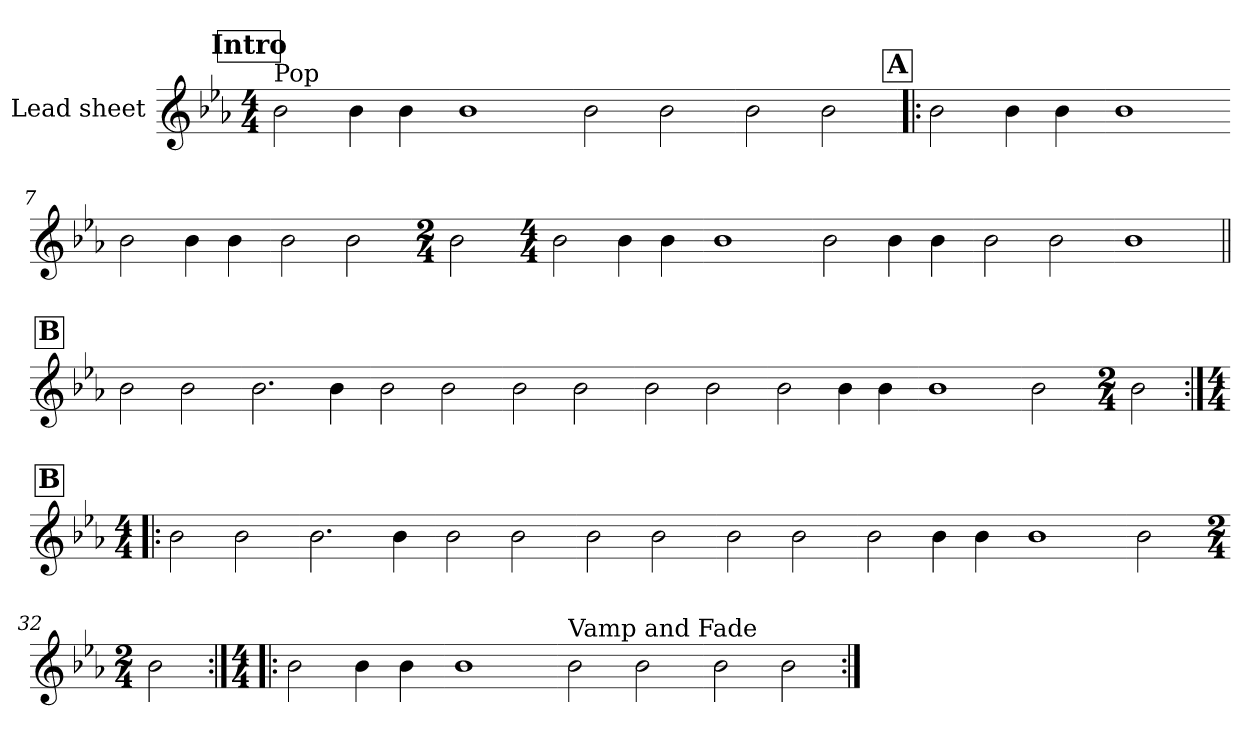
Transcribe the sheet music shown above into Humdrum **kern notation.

**kern
*part1
*staff1
*I"Lead sheet
*clefG2
*k[b-e-a-]
*E-:
*M4/4
*MM66
!!LO:REH:place=s1:a:t=Intro
=1||
!LO:TX:a:t=Pop
2b-
4b-
4b-
=2-
1b-
=3-
2b-
2b-
=4-
2b-
2b-
!!LO:LB:g=z
!!LO:REH:place=s1:a:t=A
=5!|:
2b-
4b-
4b-
=6-
1b-
=7-
2b-
4b-
4b-
=8-
2b-
2b-
!!LO:LB:g=z
=9-
*M2/4
2b-
=10-
*M4/4
2b-
4b-
4b-
=11-
1b-
=12-
2b-
4b-
4b-
!!LO:LB:g=z
=13-
2b-
2b-
=14-
1b-
!!LO:LB:g=z
!!LO:REH:place=s1:a:t=B
=15||
2b-
2b-
=16-
2.b-
4b-
=17-
2b-
2b-
=18-
2b-
2b-
!!LO:LB:g=z
=19-
2b-
2b-
=20-
2b-
4b-
4b-
=21-
1b-
=22-
2b-
=23-
*M2/4
2b-
!!LO:LB:g=z
!!LO:REH:place=s1:a:t=B
=24:|!|:
*M4/4
2b-
2b-
=25-
2.b-
4b-
=26-
2b-
2b-
=27-
2b-
2b-
!!LO:LB:g=z
=28-
2b-
2b-
=29-
2b-
4b-
4b-
=30-
1b-
=31-
2b-
=32-
*M2/4
2b-
!!LO:LB:g=z
=33:|!|:
*M4/4
2b-
4b-
4b-
=34-
1b-
=35-
!LO:TX:a:t=Vamp and Fade
2b-
2b-
=36-
2b-
2b-
=:|!
*-
